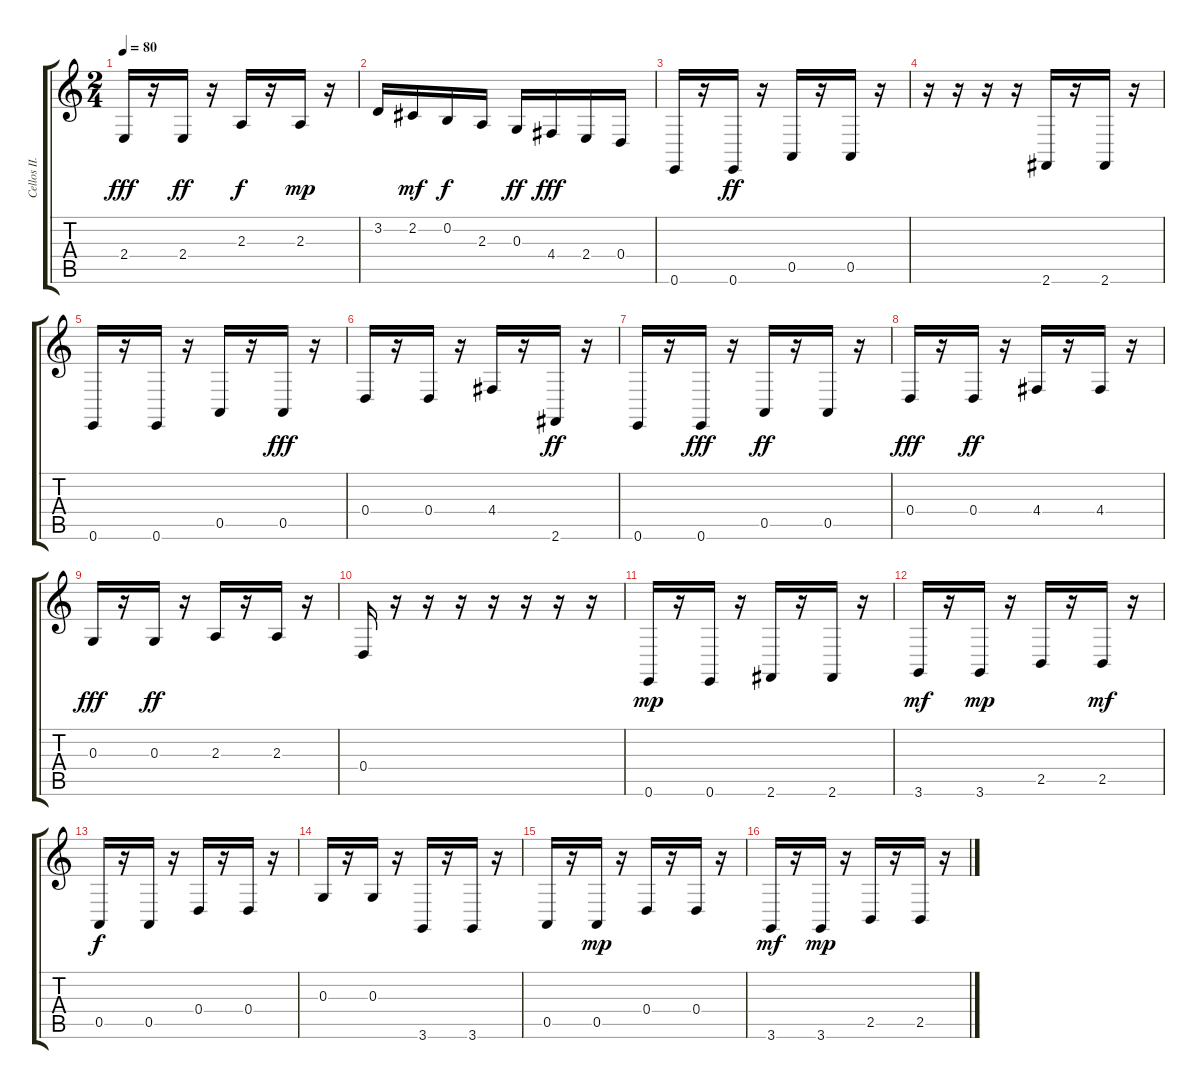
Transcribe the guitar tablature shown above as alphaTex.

\track ("Cellos II." "Cellos II.") {instrument pizzicatostrings}
\staff {score tabs}
\tuning (E4 B3 G3 D3 A2 E2) {hide}
\ts (2 4)
\tempo 80
\clef g2
\ks c
2.4.16{dy fff} r.16 2.4.16{dy ff} r.16 2.3.16{dy f} r.16 2.3.16{dy mp} r.16 |
3.2.16 2.2.16{dy mf} 0.2.16{dy f} 2.3.16 0.3.16{dy ff} 4.4.16{dy fff} 2.4.16 0.4.16 |
0.6.16 r.16 0.6.16{dy ff} r.16 0.5.16 r.16 0.5.16 r.16 |
r.16 r.16 r.16 r.16 2.6.16 r.16 2.6.16 r.16 |
0.6.16 r.16 0.6.16 r.16 0.5.16 r.16 0.5.16{dy fff} r.16 |
0.4.16 r.16 0.4.16 r.16 4.4.16 r.16 2.6.16{dy ff} r.16 |
0.6.16 r.16 0.6.16{dy fff} r.16 0.5.16{dy ff} r.16 0.5.16 r.16 |
0.4.16{dy fff} r.16 0.4.16{dy ff} r.16 4.4.16 r.16 4.4.16 r.16 |
0.3.16{dy fff} r.16 0.3.16{dy ff} r.16 2.3.16 r.16 2.3.16 r.16 |
0.4.16 r.16 r.16 r.16 r.16 r.16 r.16 r.16 |
0.6.16{dy mp} r.16 0.6.16 r.16 2.6.16 r.16 2.6.16 r.16 |
3.6.16{dy mf} r.16 3.6.16{dy mp} r.16 2.5.16 r.16 2.5.16{dy mf} r.16 |
0.5.16{dy f} r.16 0.5.16 r.16 0.4.16 r.16 0.4.16 r.16 |
0.3.16 r.16 0.3.16 r.16 3.6.16 r.16 3.6.16 r.16 |
0.5.16 r.16 0.5.16{dy mp} r.16 0.4.16 r.16 0.4.16 r.16 |
3.6.16{dy mf} r.16 3.6.16{dy mp} r.16 2.5.16 r.16 2.5.16 r.16
